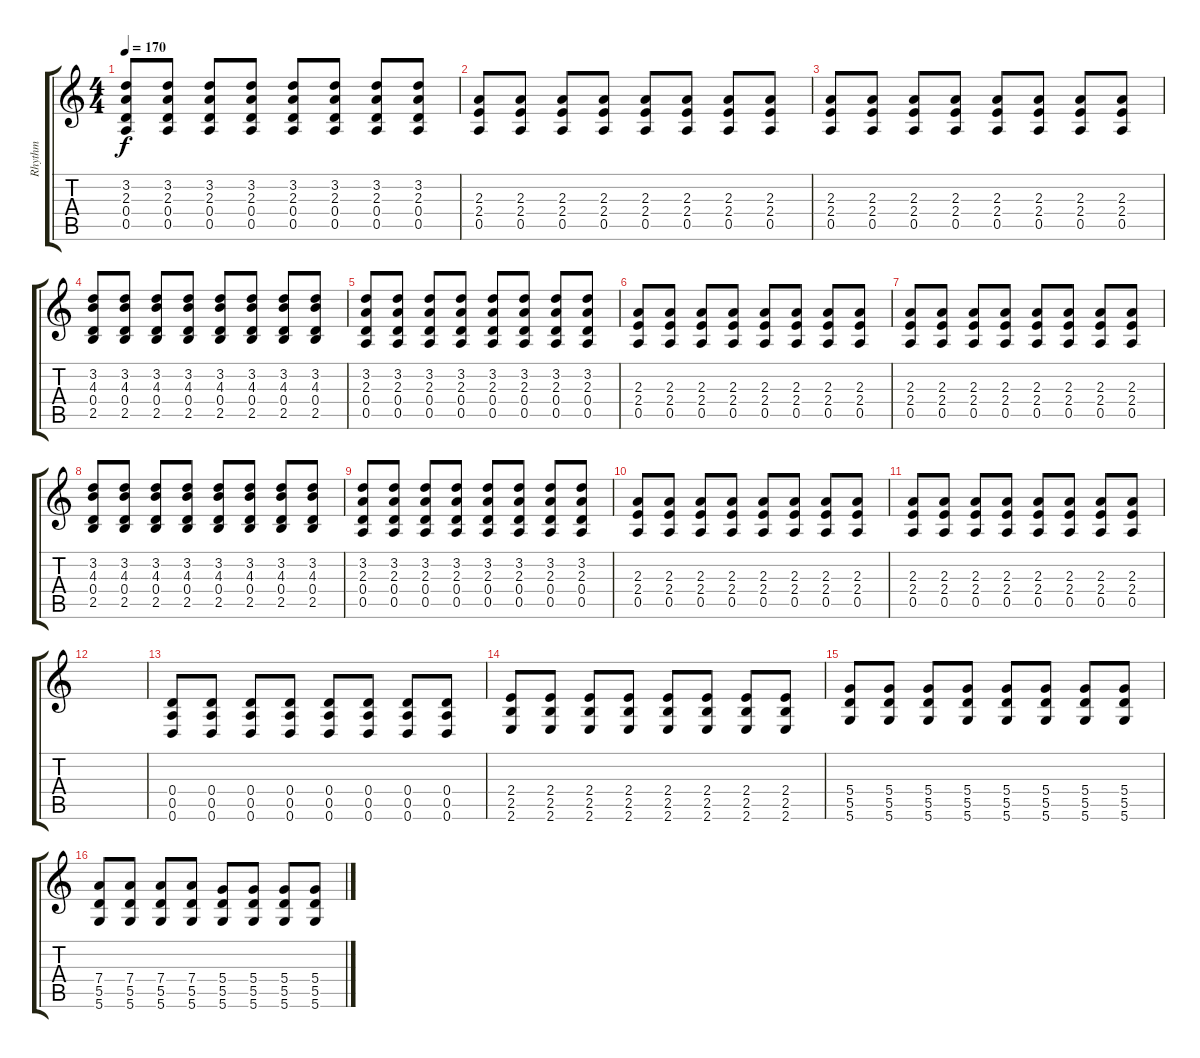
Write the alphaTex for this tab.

\track ("Rhythm" "Rhythm") {instrument distortionguitar}
\staff {score tabs}
\tuning (E4 B3 G3 D3 A2 D2) {hide}
\ts (4 4)
\tempo 170
\clef g2
\ks c
(3.2 2.3 0.4 0.5).8{dy f} (3.2 2.3 0.4 0.5).8 (3.2 2.3 0.4 0.5).8 (3.2 2.3 0.4 0.5).8 (3.2 2.3 0.4 0.5).8 (3.2 2.3 0.4 0.5).8 (3.2 2.3 0.4 0.5).8 (3.2 2.3 0.4 0.5).8 |
(2.3 2.4 0.5).8 (2.3 2.4 0.5).8 (2.3 2.4 0.5).8 (2.3 2.4 0.5).8 (2.3 2.4 0.5).8 (2.3 2.4 0.5).8 (2.3 2.4 0.5).8 (2.3 2.4 0.5).8 |
(2.3 2.4 0.5).8 (2.3 2.4 0.5).8 (2.3 2.4 0.5).8 (2.3 2.4 0.5).8 (2.3 2.4 0.5).8 (2.3 2.4 0.5).8 (2.3 2.4 0.5).8 (2.3 2.4 0.5).8 |
(3.2 4.3 0.4 2.5).8 (3.2 4.3 0.4 2.5).8 (3.2 4.3 0.4 2.5).8 (3.2 4.3 0.4 2.5).8 (3.2 4.3 0.4 2.5).8 (3.2 4.3 0.4 2.5).8 (3.2 4.3 0.4 2.5).8 (3.2 4.3 0.4 2.5).8 |
(3.2 2.3 0.4 0.5).8 (3.2 2.3 0.4 0.5).8 (3.2 2.3 0.4 0.5).8 (3.2 2.3 0.4 0.5).8 (3.2 2.3 0.4 0.5).8 (3.2 2.3 0.4 0.5).8 (3.2 2.3 0.4 0.5).8 (3.2 2.3 0.4 0.5).8 |
(2.3 2.4 0.5).8 (2.3 2.4 0.5).8 (2.3 2.4 0.5).8 (2.3 2.4 0.5).8 (2.3 2.4 0.5).8 (2.3 2.4 0.5).8 (2.3 2.4 0.5).8 (2.3 2.4 0.5).8 |
(2.3 2.4 0.5).8 (2.3 2.4 0.5).8 (2.3 2.4 0.5).8 (2.3 2.4 0.5).8 (2.3 2.4 0.5).8 (2.3 2.4 0.5).8 (2.3 2.4 0.5).8 (2.3 2.4 0.5).8 |
(3.2 4.3 0.4 2.5).8 (3.2 4.3 0.4 2.5).8 (3.2 4.3 0.4 2.5).8 (3.2 4.3 0.4 2.5).8 (3.2 4.3 0.4 2.5).8 (3.2 4.3 0.4 2.5).8 (3.2 4.3 0.4 2.5).8 (3.2 4.3 0.4 2.5).8 |
(3.2 2.3 0.4 0.5).8 (3.2 2.3 0.4 0.5).8 (3.2 2.3 0.4 0.5).8 (3.2 2.3 0.4 0.5).8 (3.2 2.3 0.4 0.5).8 (3.2 2.3 0.4 0.5).8 (3.2 2.3 0.4 0.5).8 (3.2 2.3 0.4 0.5).8 |
(2.3 2.4 0.5).8 (2.3 2.4 0.5).8 (2.3 2.4 0.5).8 (2.3 2.4 0.5).8 (2.3 2.4 0.5).8 (2.3 2.4 0.5).8 (2.3 2.4 0.5).8 (2.3 2.4 0.5).8 |
(2.3 2.4 0.5).8 (2.3 2.4 0.5).8 (2.3 2.4 0.5).8 (2.3 2.4 0.5).8 (2.3 2.4 0.5).8 (2.3 2.4 0.5).8 (2.3 2.4 0.5).8 (2.3 2.4 0.5).8 |
|
(0.4 0.5 0.6).8 (0.4 0.5 0.6).8 (0.4 0.5 0.6).8 (0.4 0.5 0.6).8 (0.4 0.5 0.6).8 (0.4 0.5 0.6).8 (0.4 0.5 0.6).8 (0.4 0.5 0.6).8 |
(2.4 2.5 2.6).8 (2.4 2.5 2.6).8 (2.4 2.5 2.6).8 (2.4 2.5 2.6).8 (2.4 2.5 2.6).8 (2.4 2.5 2.6).8 (2.4 2.5 2.6).8 (2.4 2.5 2.6).8 |
(5.4 5.5 5.6).8 (5.4 5.5 5.6).8 (5.4 5.5 5.6).8 (5.4 5.5 5.6).8 (5.4 5.5 5.6).8 (5.4 5.5 5.6).8 (5.4 5.5 5.6).8 (5.4 5.5 5.6).8 |
(7.4 5.5 5.6).8 (7.4 5.5 5.6).8 (7.4 5.5 5.6).8 (7.4 5.5 5.6).8 (5.4 5.5 5.6).8 (5.4 5.5 5.6).8 (5.4 5.5 5.6).8 (5.4 5.5 5.6).8
